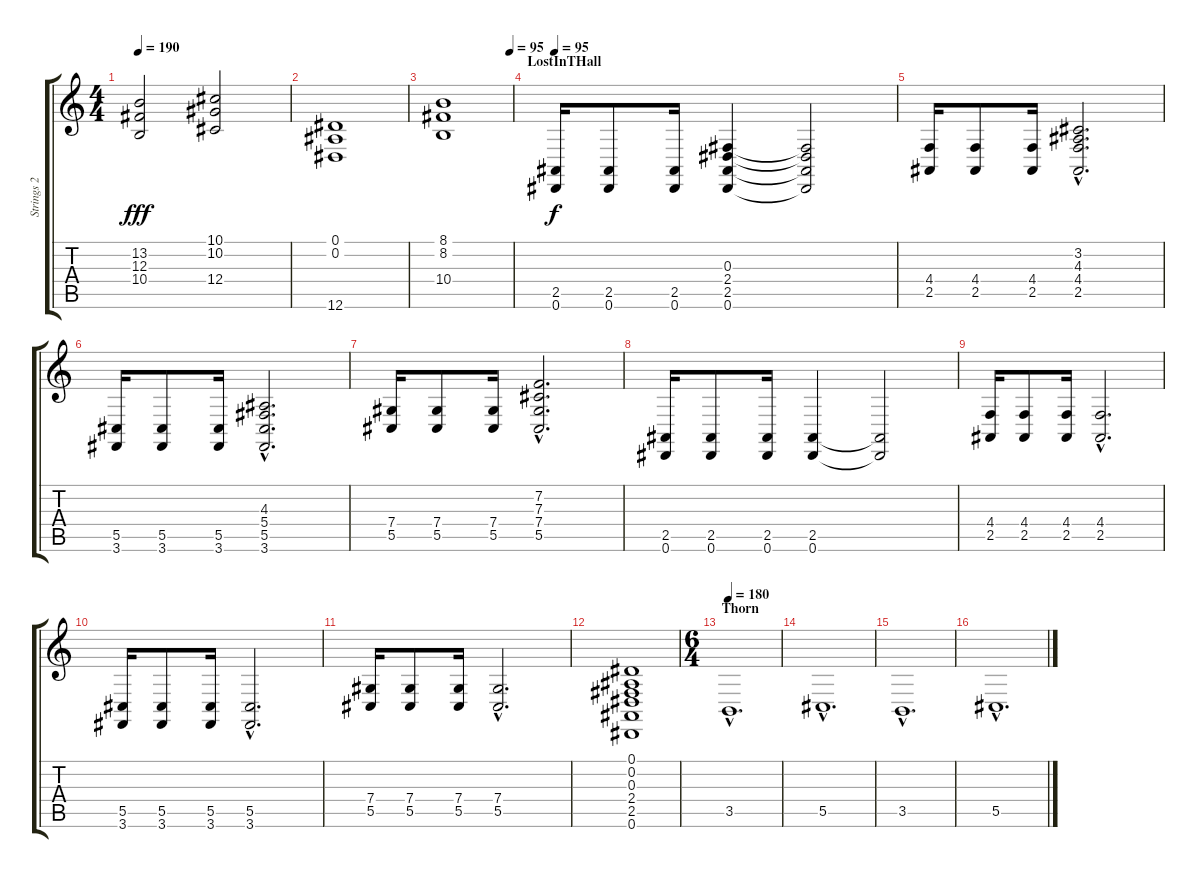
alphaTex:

\track ("Strings 2" "Strings 2") {instrument stringensemble2}
\staff {score tabs}
\tuning (Eb4 Bb3 Gb3 Db3 Ab2 Eb2) {hide}
\ts (4 4)
\tempo 190
\clef g2
\ks c
(13.2 12.3 10.4).2{dy fff} (10.1 10.2 12.4).2 |
(0.1 0.2 12.6).1 |
\tempo (95 0.96875)
(8.1 8.2 10.4).1 |
\section ("" "LostInTHall")
\tempo 95
(2.5 0.6).16{dy f} (2.5 0.6).8 (2.5 0.6).16 (0.3 2.4 2.5 0.6).4 (0.3{t} 2.4{t} 2.5{t} 0.6{t}).2 |
(4.4 2.5).16 (4.4 2.5).8 (4.4 2.5).16 (3.2{hac} 4.3{hac} 4.4{hac} 2.5{hac}).2{d} |
(5.5 3.6).16 (5.5 3.6).8 (5.5 3.6).16 (4.3{hac} 5.4{hac} 5.5{hac} 3.6{hac}).2{d} |
(7.4 5.5).16 (7.4 5.5).8 (7.4 5.5).16 (7.2{hac} 7.3{hac} 7.4{hac} 5.5{hac}).2{d} |
(2.5 0.6).16 (2.5 0.6).8 (2.5 0.6).16 (2.5 0.6).4 (2.5{t} 0.6{t}).2 |
(4.4 2.5).16 (4.4 2.5).8 (4.4 2.5).16 (4.4{hac} 2.5{hac}).2{d} |
(5.5 3.6).16 (5.5 3.6).8 (5.5 3.6).16 (5.5{hac} 3.6{hac}).2{d} |
(7.4 5.5).16 (7.4 5.5).8 (7.4 5.5).16 (7.4{hac} 5.5{hac}).2{d} |
(0.1 0.2 0.3 2.4 2.5 0.6).1 |
\ts (6 4)
\section ("" "Thorn")
\tempo 180
3.5{hac}.1{d} |
5.5{hac}.1{d} |
3.5{hac}.1{d} |
5.5{hac}.1{d}
